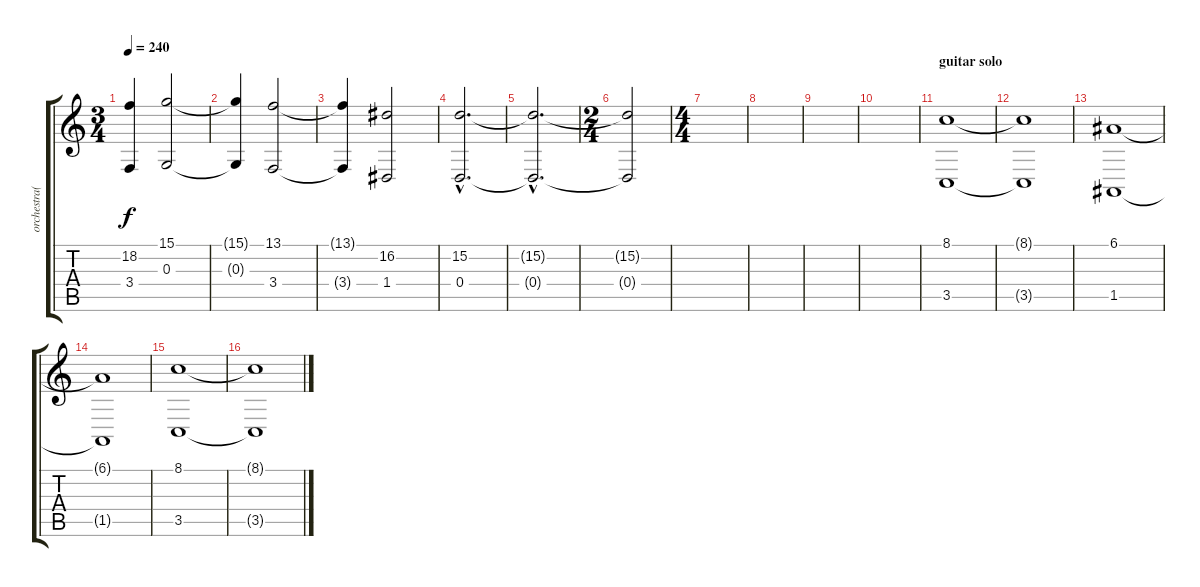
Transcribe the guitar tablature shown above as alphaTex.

\track ("orchestra(alex stariopoli)" "orchestra(") {instrument stringensemble1}
\staff {score tabs}
\tuning (E4 B3 G3 D3 A2 E2) {hide}
\ts (3 4)
\tempo 240
\clef g2
\ks c
(18.2{t} 3.4{t}).4{dy f} (15.1 0.3).2 |
(15.1{t} 0.3{t}).4 (13.1 3.4).2 |
(13.1{t} 3.4{t}).4 (16.2 1.4).2 |
(15.2{hac} 0.4{hac}).2{d} |
(15.2{hac t} 0.4{hac t}).2{d} |
\ts (2 4)
(15.2{t} 0.4{t}).2 |
\ts (4 4)
|
|
|
|
\section ("" "guitar solo")
(8.1 3.5).1 |
(8.1{t} 3.5{t}).1 |
(6.1 1.5).1 |
(6.1{t} 1.5{t}).1 |
(8.1 3.5).1 |
(8.1{t} 3.5{t}).1
